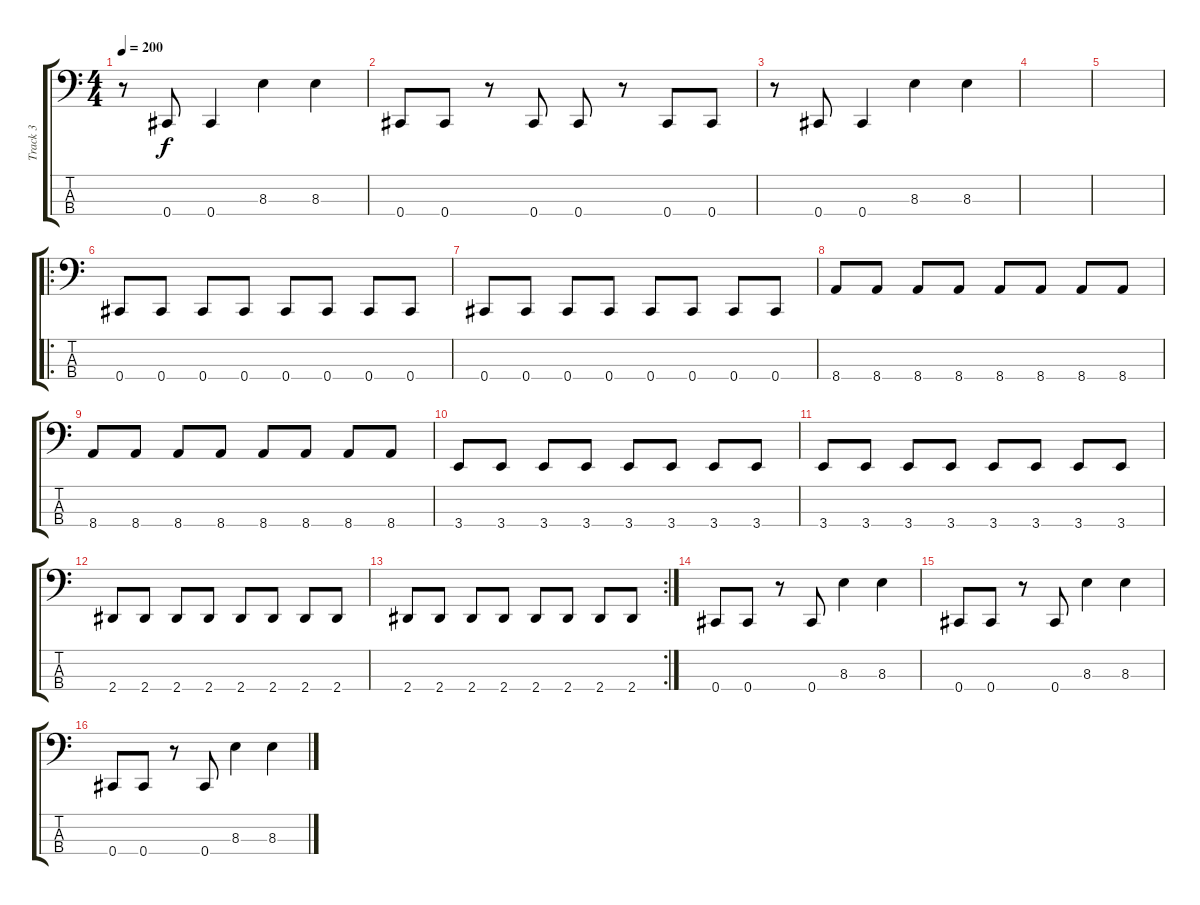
\track ("Track 3" "Track 3") {instrument electricbassfinger}
\staff {score tabs}
\tuning (Gb2 Db2 Ab1 Db1) {hide}
\ts (4 4)
\tempo 200
\clef f4
\ks c
r.8{dy f} 0.4.8 0.4.4 8.3.4 8.3.4 |
0.4.8 0.4.8 r.8 0.4.8 0.4.8 r.8 0.4.8 0.4.8 |
r.8 0.4.8 0.4.4 8.3.4 8.3.4 |
|
|
\ro
0.4.8 0.4.8 0.4.8 0.4.8 0.4.8 0.4.8 0.4.8 0.4.8 |
0.4.8 0.4.8 0.4.8 0.4.8 0.4.8 0.4.8 0.4.8 0.4.8 |
8.4.8 8.4.8 8.4.8 8.4.8 8.4.8 8.4.8 8.4.8 8.4.8 |
8.4.8 8.4.8 8.4.8 8.4.8 8.4.8 8.4.8 8.4.8 8.4.8 |
3.4.8 3.4.8 3.4.8 3.4.8 3.4.8 3.4.8 3.4.8 3.4.8 |
3.4.8 3.4.8 3.4.8 3.4.8 3.4.8 3.4.8 3.4.8 3.4.8 |
2.4.8 2.4.8 2.4.8 2.4.8 2.4.8 2.4.8 2.4.8 2.4.8 |
\rc 2
2.4.8 2.4.8 2.4.8 2.4.8 2.4.8 2.4.8 2.4.8 2.4.8 |
0.4.8 0.4.8 r.8 0.4.8 8.3.4 8.3.4 |
0.4.8 0.4.8 r.8 0.4.8 8.3.4 8.3.4 |
0.4.8 0.4.8 r.8 0.4.8 8.3.4 8.3.4
